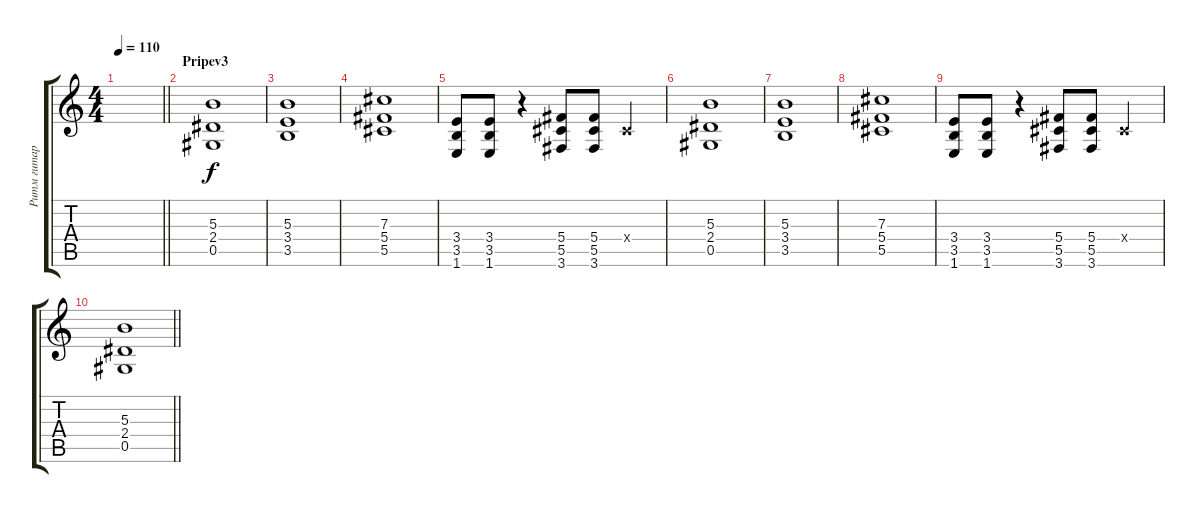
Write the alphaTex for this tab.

\track ("Ритм гитара Дистр" "Ритм гитар") {instrument distortionguitar}
\staff {score tabs}
\tuning (Eb4 Bb3 Gb3 Db3 Ab2 Eb2) {hide}
\ts (4 4)
\tempo 110
\clef g2
\barLineRight lightlight
\ks c
|
\section ("" "Pripev3")
(5.3 2.4 0.5).1 |
(5.3 3.4 3.5).1 |
(7.3 5.4 5.5).1 |
(3.4 3.5 1.6).8 (3.4 3.5 1.6).8 r.4 (5.4 5.5 3.6).8 (5.4 5.5 3.6).8 0.4{x}.4 |
(5.3 2.4 0.5).1 |
(5.3 3.4 3.5).1 |
(7.3 5.4 5.5).1 |
(3.4 3.5 1.6).8 (3.4 3.5 1.6).8 r.4 (5.4 5.5 3.6).8 (5.4 5.5 3.6).8 0.4{x}.4 |
\barLineRight lightlight
(5.3 2.4 0.5).1
